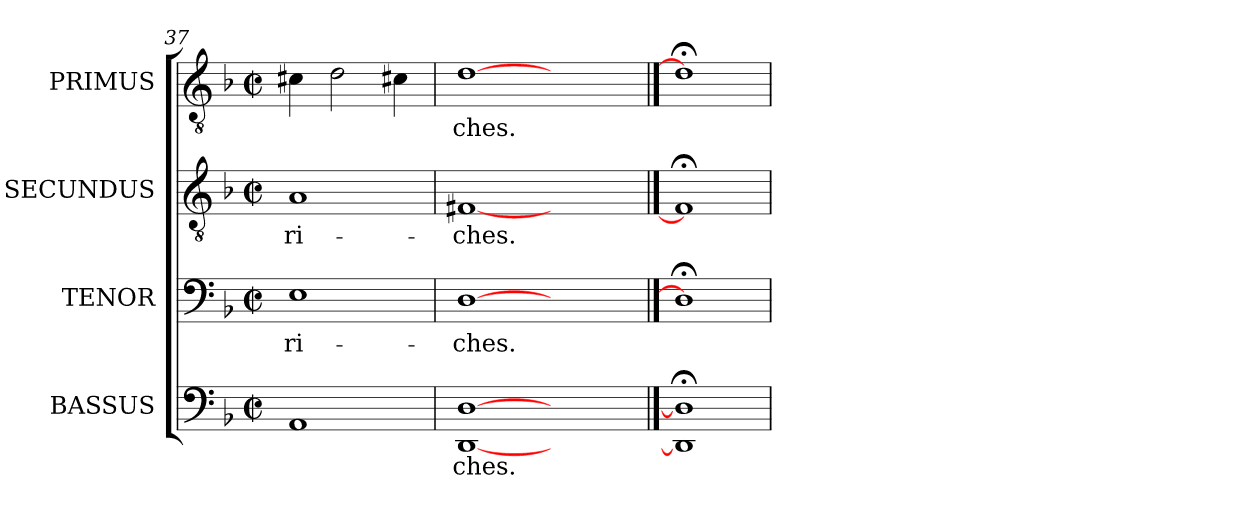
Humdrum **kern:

**kern	**text	**kern	**text	**kern	**text	**kern	**text
*part4	*part4	*part3	*part3	*part2	*part2	*part1	*part1
*staff4	*staff4	*staff3	*staff3	*staff2	*staff2	*staff1	*staff1
*I"BASSUS	*	*I"TENOR	*	*I"SECUNDUS	*	*I"PRIMUS	*
*I'B	*	*	*	*	*	*	*
*clefF4	*	*clefF4	*	*clefGv2	*	*clefGv2	*
*k[b-]	*	*k[b-]	*	*k[b-]	*	*k[b-]	*
*F:	*	*F:	*	*F:	*	*F:	*
*M2/2	*	*M2/2	*	*M2/2	*	*M2/2	*
*met(c|)	*	*met(c|)	*	*met(c|)	*	*met(c|)	*
=37	=37	=37	=37	=37	=37	=37	=37
!	!LO:LY:b:cj	!	!LO:LY:b:cj	!	!LO:LY:b:cj	!	!LO:LY:b:rj
1AA	--	1E	ri-	1A	ri-	4c#X\	--
!	!	!	!	!	!	!	!LO:LY:b:rj
.	.	.	.	.	.	2d\	--
!	!	!	!	!	!	!	!LO:LY:b:rj
.	.	.	.	.	.	4c#X\	--
=38	=38	=38	=38	=38	=38	=38	=38
!	!LO:LY:b:cj	!	!LO:LY:b:cj	!	!LO:LY:b:cj	!	!LO:LY:b:rj
[1D [1DD	-ches.	[1D	-ches.	[1F#X	-ches.	[1d	-ches.
1ryy	.	1ryy	.	1ryy	.	1ryy	.
==39	==39	==39	==39	==39	==39	==39	==39
1D];< 1DD];<	.	1D;<]	.	1F#;<]	.	1d;<]	.
=	=	=	=	=	=	=	=
*-	*-	*-	*-	*-	*-	*-	*-
